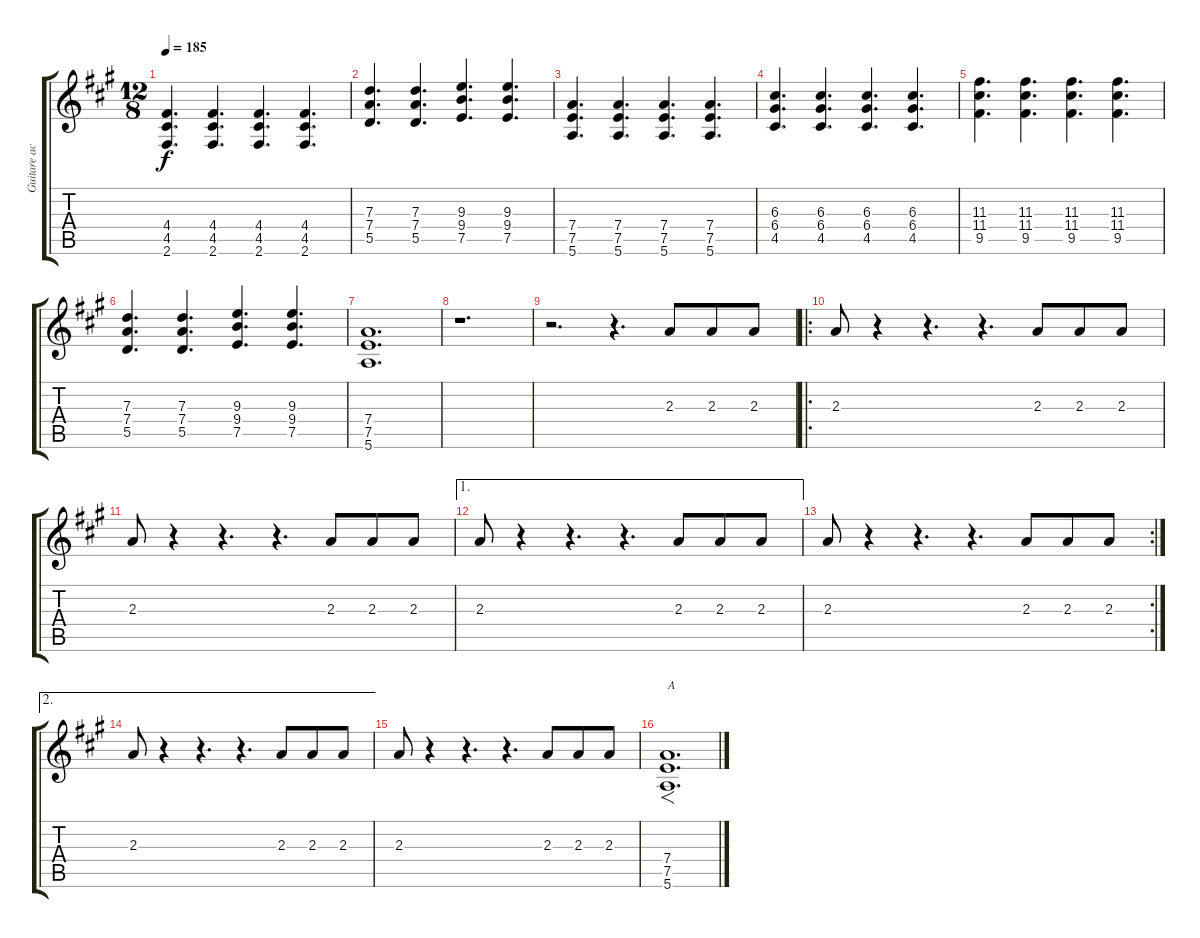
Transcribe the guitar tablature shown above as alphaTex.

\track ("Guitare acc" "Guitare ac") {instrument distortionguitar}
\staff {score tabs}
\tuning (E4 B3 G3 D3 A2 E2) {hide}
\ts (12 8)
\tempo 185
\clef g2
\ks a
(4.4 4.5 2.6).4{d dy f} (4.4 4.5 2.6).4{d} (4.4 4.5 2.6).4{d} (4.4 4.5 2.6).4{d} |
(7.3 7.4 5.5).4{d} (7.3 7.4 5.5).4{d} (9.3 9.4 7.5).4{d} (9.3 9.4 7.5).4{d} |
(7.4 7.5 5.6).4{d} (7.4 7.5 5.6).4{d} (7.4 7.5 5.6).4{d} (7.4 7.5 5.6).4{d} |
(6.3 6.4 4.5).4{d} (6.3 6.4 4.5).4{d} (6.3 6.4 4.5).4{d} (6.3 6.4 4.5).4{d} |
(11.3 11.4 9.5).4{d} (11.3 11.4 9.5).4{d} (11.3 11.4 9.5).4{d} (11.3 11.4 9.5).4{d} |
(7.3 7.4 5.5).4{d} (7.3 7.4 5.5).4{d} (9.3 9.4 7.5).4{d} (9.3 9.4 7.5).4{d} |
(7.4 7.5 5.6).1{d} |
r.1{d} |
r.2{d} r.4{d} 2.3.8 2.3.8 2.3.8 |
\ro
2.3.8 r.4 r.4{d} r.4{d} 2.3.8 2.3.8 2.3.8 |
2.3.8 r.4 r.4{d} r.4{d} 2.3.8 2.3.8 2.3.8 |
\ae 1
2.3.8 r.4 r.4{d} r.4{d} 2.3.8 2.3.8 2.3.8 |
\rc 2
2.3.8 r.4 r.4{d} r.4{d} 2.3.8 2.3.8 2.3.8 |
\ae 2
2.3.8 r.4 r.4{d} r.4{d} 2.3.8 2.3.8 2.3.8 |
2.3.8 r.4 r.4{d} r.4{d} 2.3.8 2.3.8 2.3.8 |
(7.4 7.5 5.6).1{f d txt "A"}
